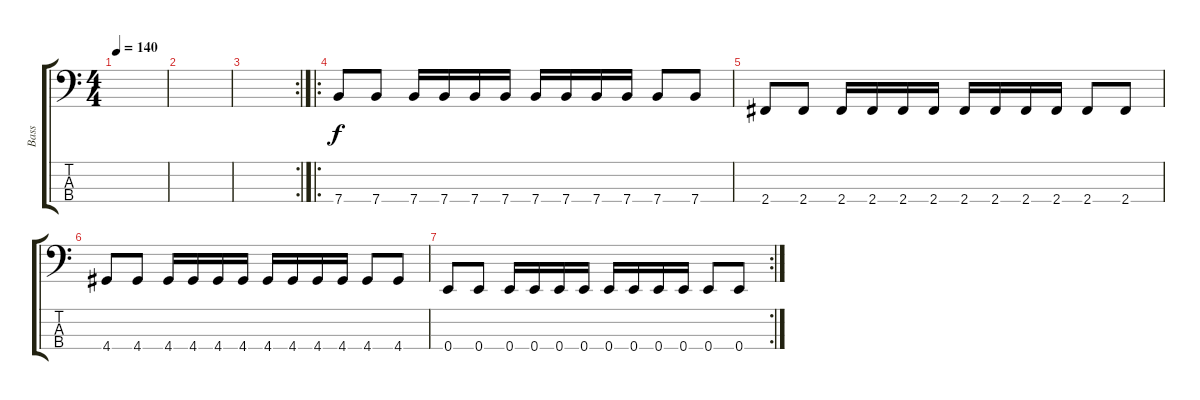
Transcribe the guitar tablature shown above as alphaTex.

\track ("Bass" "Bass") {instrument electricbassfinger}
\staff {score tabs}
\tuning (G2 D2 A1 E1) {hide}
\ts (4 4)
\tempo 140
\clef f4
\ks c
|
|
\rc 2
|
\ro
7.4.8 7.4.8 7.4.16 7.4.16 7.4.16 7.4.16 7.4.16 7.4.16 7.4.16 7.4.16 7.4.8 7.4.8 |
2.4.8 2.4.8 2.4.16 2.4.16 2.4.16 2.4.16 2.4.16 2.4.16 2.4.16 2.4.16 2.4.8 2.4.8 |
4.4.8 4.4.8 4.4.16 4.4.16 4.4.16 4.4.16 4.4.16 4.4.16 4.4.16 4.4.16 4.4.8 4.4.8 |
\rc 2
0.4.8 0.4.8 0.4.16 0.4.16 0.4.16 0.4.16 0.4.16 0.4.16 0.4.16 0.4.16 0.4.8 0.4.8
